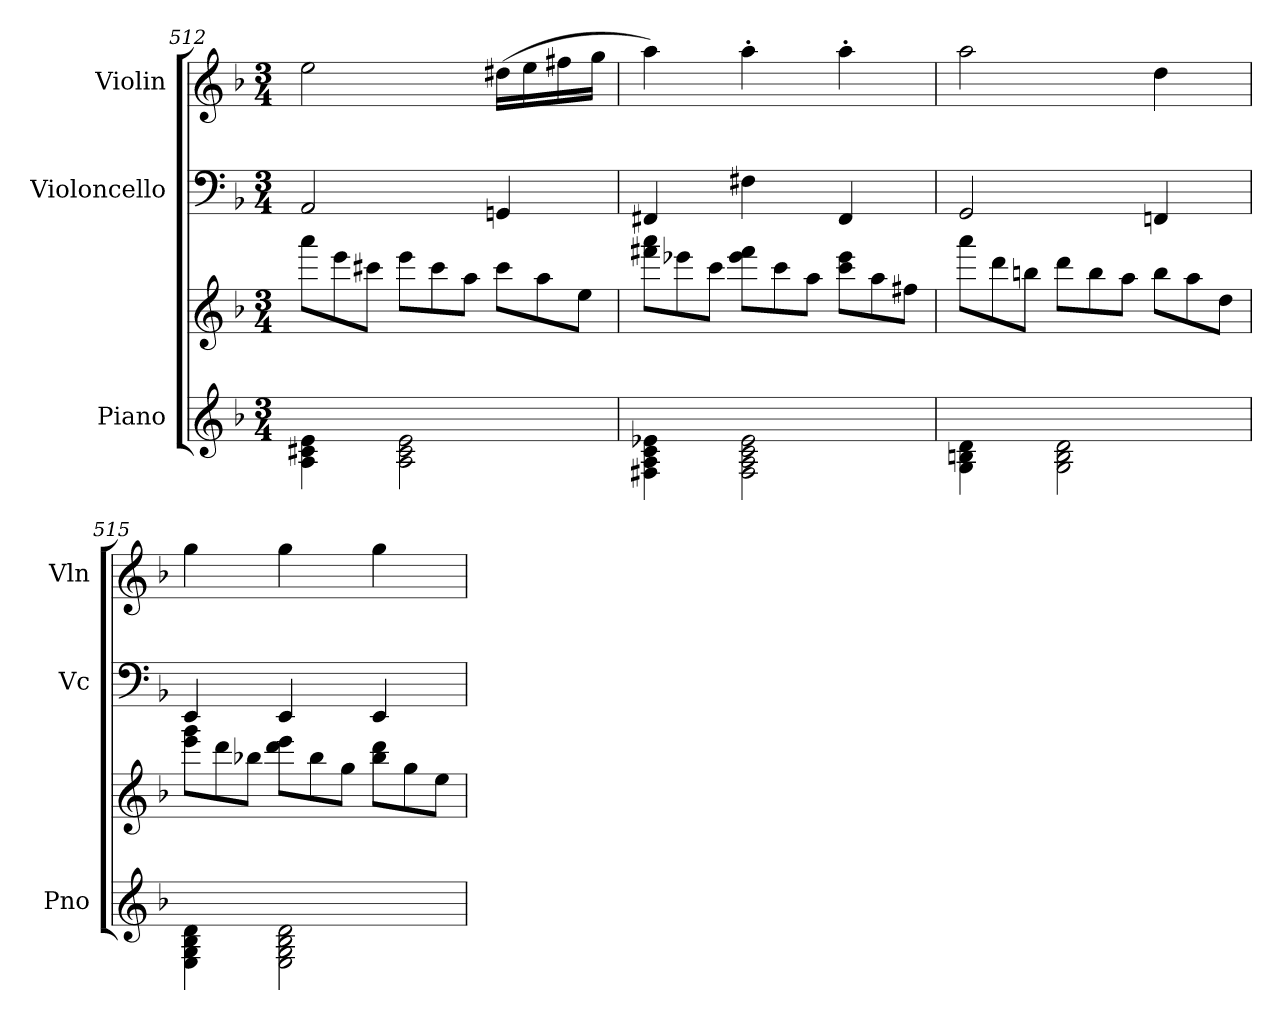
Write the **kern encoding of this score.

**kern	**kern	**kern	**kern
*part3	*part3	*part2	*part1
*staff4	*staff3	*staff2	*staff1
*I"Piano	*	*I"Violoncello	*I"Violin
*I'Pno	*	*I'Vc	*I'Vln
*clefG2	*clefG2	*clefF4	*clefG2
*k[b-]	*k[b-]	*k[b-]	*k[b-]
*M3/4	*M3/4	*M3/4	*M3/4
*	*Xtuplet	*	*
=512	=512	=512	=512
4A\ 4c#X\ 4e\	12aaa\L	2AA/	2ee\
.	12eee\	.	.
.	12ccc#X\J	.	.
2A\ 2c#\ 2e\	12eee\L	.	.
.	12ccc#\	.	.
.	12aa\J	.	.
.	12ccc#\L	4GGn/	(>16dd#X\LL
.	.	.	16ee\
.	12aa\	.	.
.	.	.	16ff#X\
.	12ee\J	.	.
.	.	.	16gg\JJ
!!LO:LB:g=z
=513	=513	=513	=513
4F#X\ 4A\ 4c\ 4e-X\	12fff#X\ 12aaa\L	4FF#X/	4aa\)
.	12eee-X\	.	.
.	12ccc\J	.	.
2F#\ 2A\ 2c\ 2e-\	12eee-\ 12fff#\L	4F#X\	4aa'\
.	12ccc\	.	.
.	12aa\J	.	.
.	12ccc\ 12eee-\L	4FF#/	4aa'\
.	12aa\	.	.
.	12ff#X\J	.	.
=514	=514	=514	=514
4G\ 4Bn\ 4d\	12aaa\L	2GG/	2aa\
.	12ddd\	.	.
.	12bbn\J	.	.
2G\ 2B\ 2d\	12ddd\L	.	.
.	12bb\	.	.
.	12aa\J	.	.
.	12bb\L	4FFn/	4dd\
.	12aa\	.	.
.	12dd\J	.	.
=515	=515	=515	=515
4E\ 4G\ 4B-\ 4d\	12eee\ 12ggg\L	4EE/	4gg\
.	12ddd\	.	.
.	12bb-X\J	.	.
2E\ 2G\ 2B-\ 2d\	12ddd\ 12eee\L	4EE/	4gg\
.	12bb-\	.	.
.	12gg\J	.	.
.	12bb-\ 12ddd\L	4EE/	4gg\
.	12gg\	.	.
.	12ee\J	.	.
=	=	=	=
*-	*-	*-	*-
